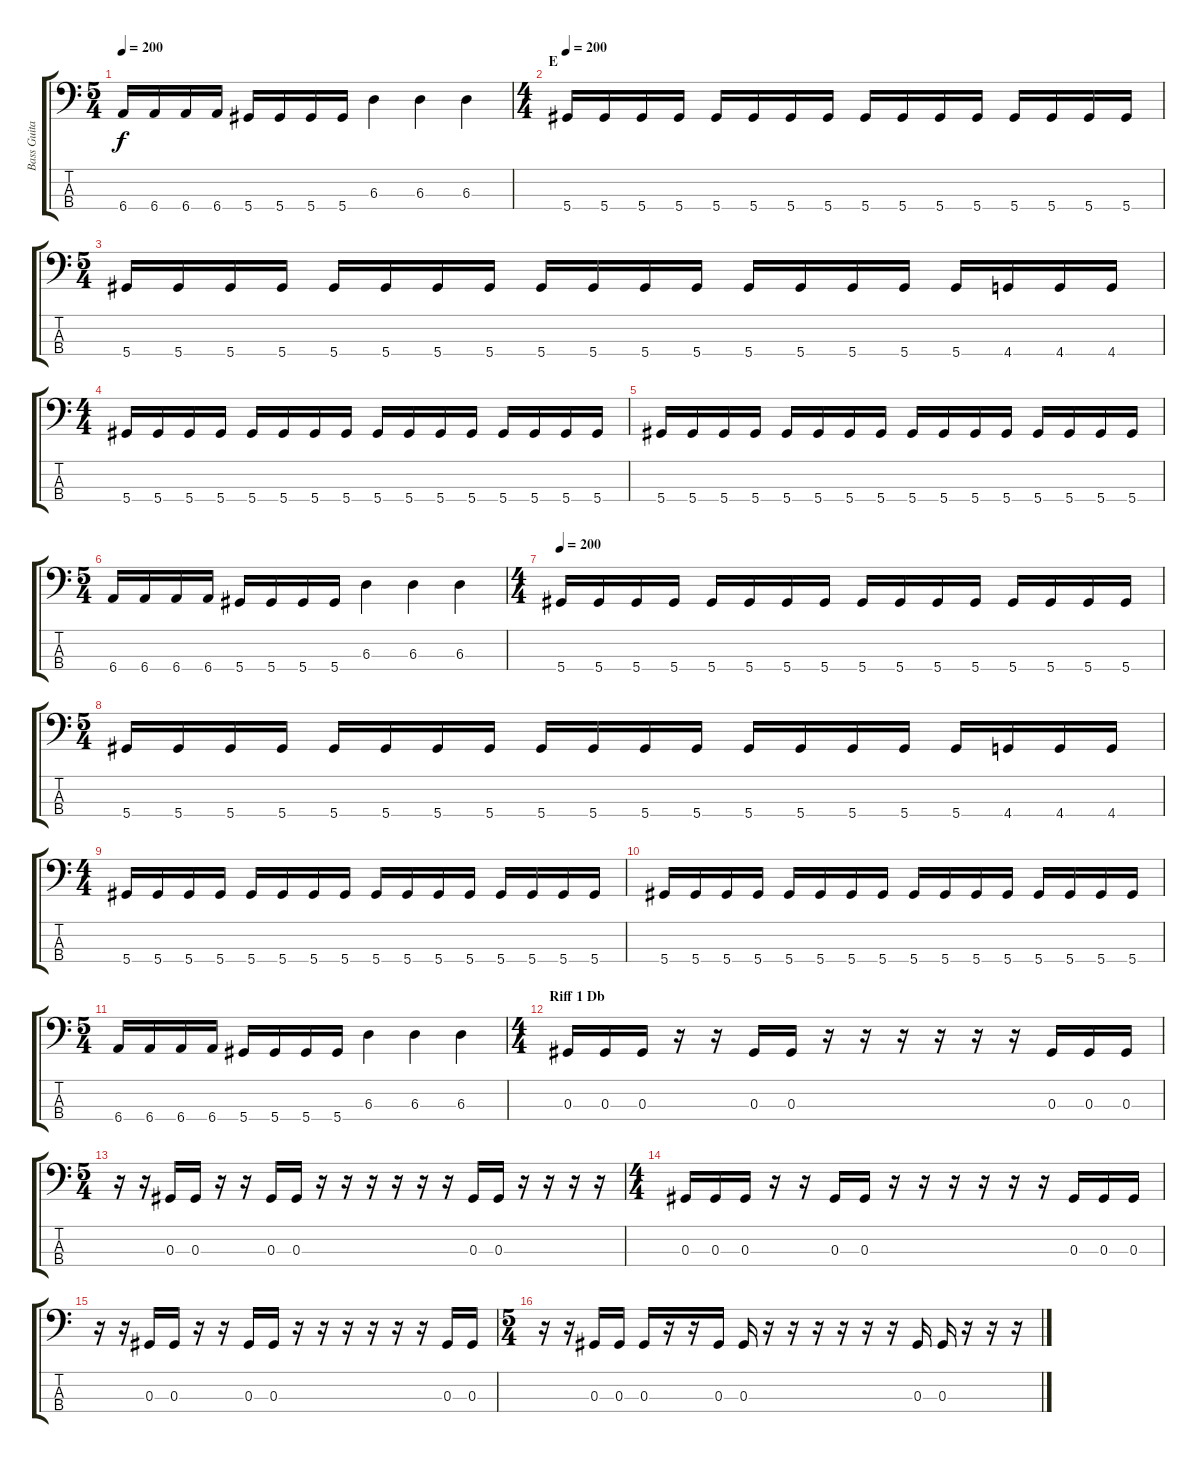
\track ("Bass Guitar" "Bass Guita") {instrument electricbasspick}
\staff {score tabs}
\tuning (Gb2 Db2 Ab1 Eb1) {hide}
\ts (5 4)
\tempo 200
\clef f4
\ks c
6.4.16{dy f} 6.4.16 6.4.16 6.4.16 5.4.16 5.4.16 5.4.16 5.4.16 6.3.4 6.3.4 6.3.4 |
\ts (4 4)
\section ("" "E")
\tempo 200
5.4.16 5.4.16 5.4.16 5.4.16 5.4.16 5.4.16 5.4.16 5.4.16 5.4.16 5.4.16 5.4.16 5.4.16 5.4.16 5.4.16 5.4.16 5.4.16 |
\ts (5 4)
5.4.16 5.4.16 5.4.16 5.4.16 5.4.16 5.4.16 5.4.16 5.4.16 5.4.16 5.4.16 5.4.16 5.4.16 5.4.16 5.4.16 5.4.16 5.4.16 5.4.16 4.4.16 4.4.16 4.4.16 |
\ts (4 4)
5.4.16 5.4.16 5.4.16 5.4.16 5.4.16 5.4.16 5.4.16 5.4.16 5.4.16 5.4.16 5.4.16 5.4.16 5.4.16 5.4.16 5.4.16 5.4.16 |
5.4.16 5.4.16 5.4.16 5.4.16 5.4.16 5.4.16 5.4.16 5.4.16 5.4.16 5.4.16 5.4.16 5.4.16 5.4.16 5.4.16 5.4.16 5.4.16 |
\ts (5 4)
6.4.16 6.4.16 6.4.16 6.4.16 5.4.16 5.4.16 5.4.16 5.4.16 6.3.4 6.3.4 6.3.4 |
\ts (4 4)
\tempo 200
5.4.16 5.4.16 5.4.16 5.4.16 5.4.16 5.4.16 5.4.16 5.4.16 5.4.16 5.4.16 5.4.16 5.4.16 5.4.16 5.4.16 5.4.16 5.4.16 |
\ts (5 4)
5.4.16 5.4.16 5.4.16 5.4.16 5.4.16 5.4.16 5.4.16 5.4.16 5.4.16 5.4.16 5.4.16 5.4.16 5.4.16 5.4.16 5.4.16 5.4.16 5.4.16 4.4.16 4.4.16 4.4.16 |
\ts (4 4)
5.4.16 5.4.16 5.4.16 5.4.16 5.4.16 5.4.16 5.4.16 5.4.16 5.4.16 5.4.16 5.4.16 5.4.16 5.4.16 5.4.16 5.4.16 5.4.16 |
5.4.16 5.4.16 5.4.16 5.4.16 5.4.16 5.4.16 5.4.16 5.4.16 5.4.16 5.4.16 5.4.16 5.4.16 5.4.16 5.4.16 5.4.16 5.4.16 |
\ts (5 4)
6.4.16 6.4.16 6.4.16 6.4.16 5.4.16 5.4.16 5.4.16 5.4.16 6.3.4 6.3.4 6.3.4 |
\ts (4 4)
\section ("" "Riff 1 Db")
0.3.16 0.3.16 0.3.16 r.16 r.16 0.3.16 0.3.16 r.16 r.16 r.16 r.16 r.16 r.16 0.3.16 0.3.16 0.3.16 |
\ts (5 4)
r.16 r.16 0.3.16 0.3.16 r.16 r.16 0.3.16 0.3.16 r.16 r.16 r.16 r.16 r.16 r.16 0.3.16 0.3.16 r.16 r.16 r.16 r.16 |
\ts (4 4)
0.3.16 0.3.16 0.3.16 r.16 r.16 0.3.16 0.3.16 r.16 r.16 r.16 r.16 r.16 r.16 0.3.16 0.3.16 0.3.16 |
r.16 r.16 0.3.16 0.3.16 r.16 r.16 0.3.16 0.3.16 r.16 r.16 r.16 r.16 r.16 r.16 0.3.16 0.3.16 |
\ts (5 4)
r.16 r.16 0.3.16 0.3.16 0.3.16 r.16 r.16 0.3.16 0.3.16 r.16 r.16 r.16 r.16 r.16 r.16 0.3.16 0.3.16 r.16 r.16 r.16
